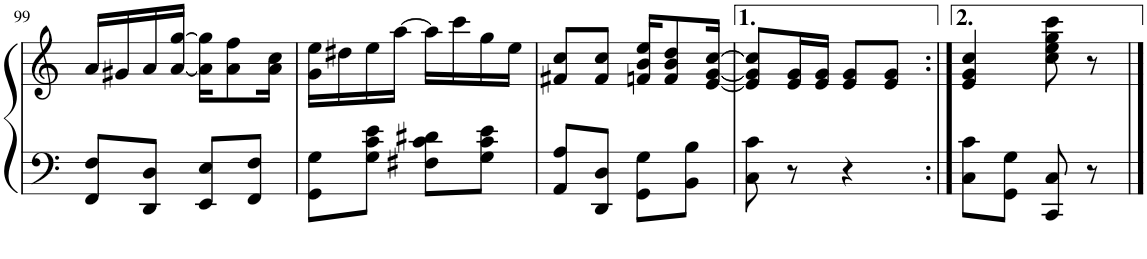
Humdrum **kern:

**kern	**kern
*part1	*part1
*staff2	*staff1
*I"Grand Piano	*
*I'Pno.	*
!!LO:PB:g=z
*clefF4	*clefG2
*k[]	*k[]
*M2/4	*M2/4
=99	=99
8FF/ 8F/L	16a/LL
.	16g#X/
8DD/ 8D/J	16a/
.	[16a/ [16gg/JJ
8EE/ 8E/L	16a\] 16gg\]KL
.	8a\ 8ff\
8FF/ 8F/J	.
.	16a\ 16cc\Jk
=100	=100
8GG\ 8G\L	16g\ 16ee\LL
.	16dd#X\
8G\ 8c\ 8e\J	16ee\
.	[16aa\JJ
8F#X\ 8c\ 8d#X\L	16aa\LL]
.	16ccc\
8G\ 8c\ 8e\J	16gg\
.	16ee\JJ
=101	=101
8AA/ 8A/L	8f#X/ 8cc/L
8DD/ 8D/J	8f#/ 8cc/J
8GG\ 8G\L	16fn/ 16b/ 16ee/KL
.	8f/ 8b/ 8dd/
8BB\ 8B\J	.
.	[16e/ [16g/ [16cc/Jk
=102	=102
8C\ 8c\	8e/] 8g/] 8cc/]L
8r	16e/ 16g/L
.	16e/ 16g/JJ
4r	8e/ 8g/L
.	8e/ 8g/J
=103:|!	=103:|!
8C\ 8c\L	4e/ 4g/ 4cc/
8GG\ 8G\J	.
8CC/ 8C/	8cc\ 8ee\ 8gg\ 8ccc\
8r	8r
==	==
*-	*-
